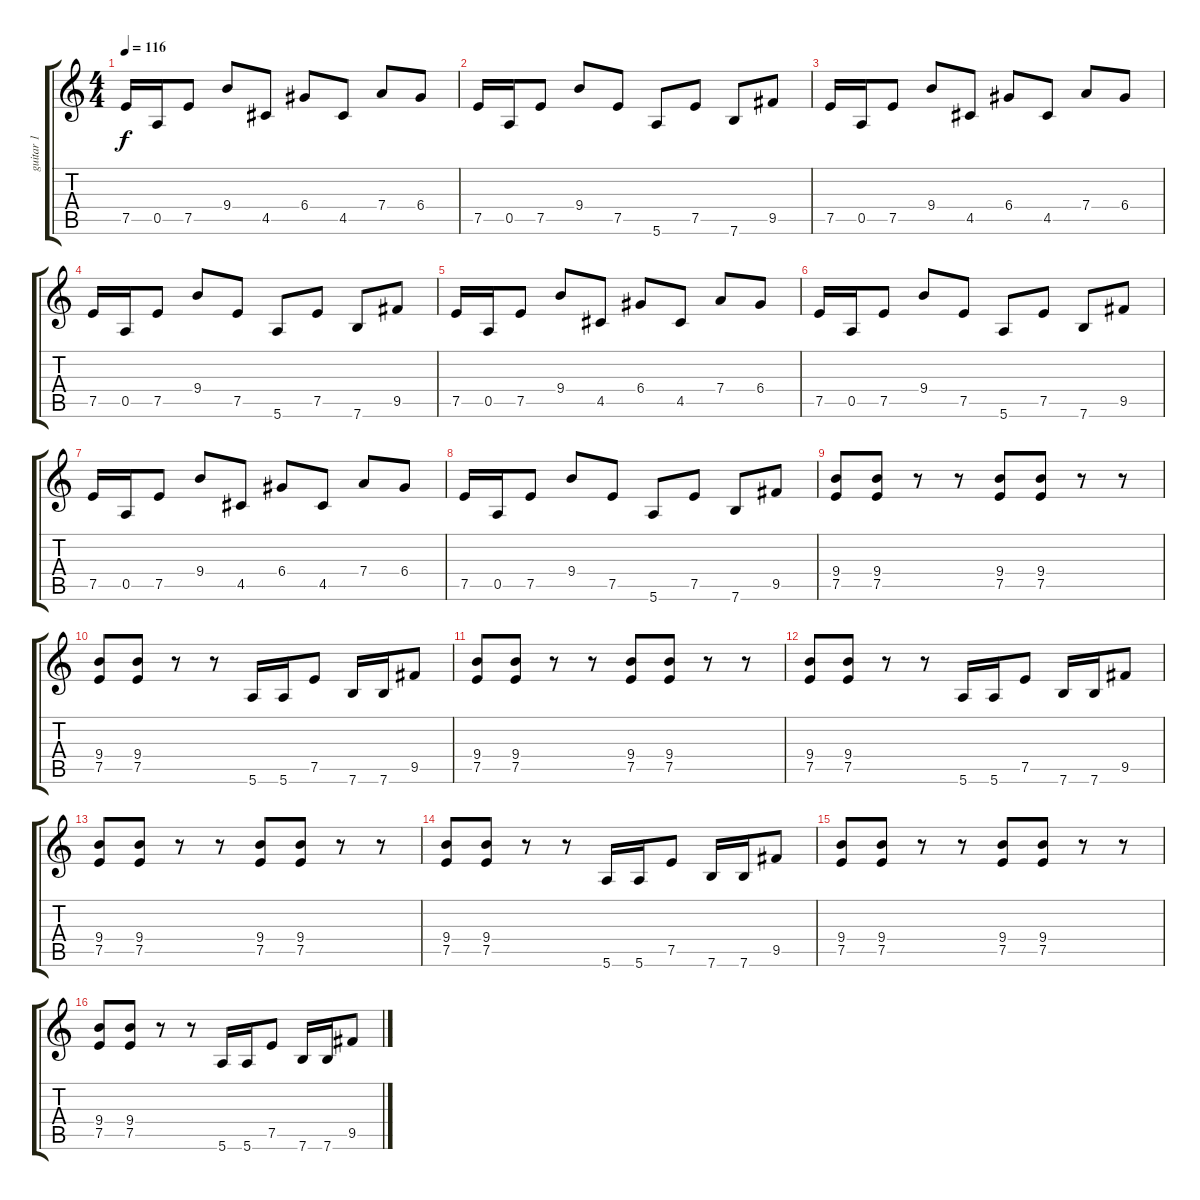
\track ("guitar 1" "guitar 1") {instrument distortionguitar}
\staff {score tabs}
\tuning (E4 B3 G3 D3 A2 E2) {hide}
\ts (4 4)
\tempo 116
\clef g2
\ks c
7.5.16{dy f} 0.5.16 7.5.8 9.4.8 4.5.8 6.4.8 4.5.8 7.4.8 6.4.8 |
7.5.16 0.5.16 7.5.8 9.4.8 7.5.8 5.6.8 7.5.8 7.6.8 9.5.8 |
7.5.16 0.5.16 7.5.8 9.4.8 4.5.8 6.4.8 4.5.8 7.4.8 6.4.8 |
7.5.16 0.5.16 7.5.8 9.4.8 7.5.8 5.6.8 7.5.8 7.6.8 9.5.8 |
7.5.16 0.5.16 7.5.8 9.4.8 4.5.8 6.4.8 4.5.8 7.4.8 6.4.8 |
7.5.16 0.5.16 7.5.8 9.4.8 7.5.8 5.6.8 7.5.8 7.6.8 9.5.8 |
7.5.16 0.5.16 7.5.8 9.4.8 4.5.8 6.4.8 4.5.8 7.4.8 6.4.8 |
7.5.16 0.5.16 7.5.8 9.4.8 7.5.8 5.6.8 7.5.8 7.6.8 9.5.8 |
(9.4 7.5).8 (9.4 7.5).8 r.8 r.8 (9.4 7.5).8 (9.4 7.5).8 r.8 r.8 |
(9.4 7.5).8 (9.4 7.5).8 r.8 r.8 5.6.16 5.6.16 7.5.8 7.6.16 7.6.16 9.5.8 |
(9.4 7.5).8 (9.4 7.5).8 r.8 r.8 (9.4 7.5).8 (9.4 7.5).8 r.8 r.8 |
(9.4 7.5).8 (9.4 7.5).8 r.8 r.8 5.6.16 5.6.16 7.5.8 7.6.16 7.6.16 9.5.8 |
(9.4 7.5).8 (9.4 7.5).8 r.8 r.8 (9.4 7.5).8 (9.4 7.5).8 r.8 r.8 |
(9.4 7.5).8 (9.4 7.5).8 r.8 r.8 5.6.16 5.6.16 7.5.8 7.6.16 7.6.16 9.5.8 |
(9.4 7.5).8 (9.4 7.5).8 r.8 r.8 (9.4 7.5).8 (9.4 7.5).8 r.8 r.8 |
(9.4 7.5).8 (9.4 7.5).8 r.8 r.8 5.6.16 5.6.16 7.5.8 7.6.16 7.6.16 9.5.8
